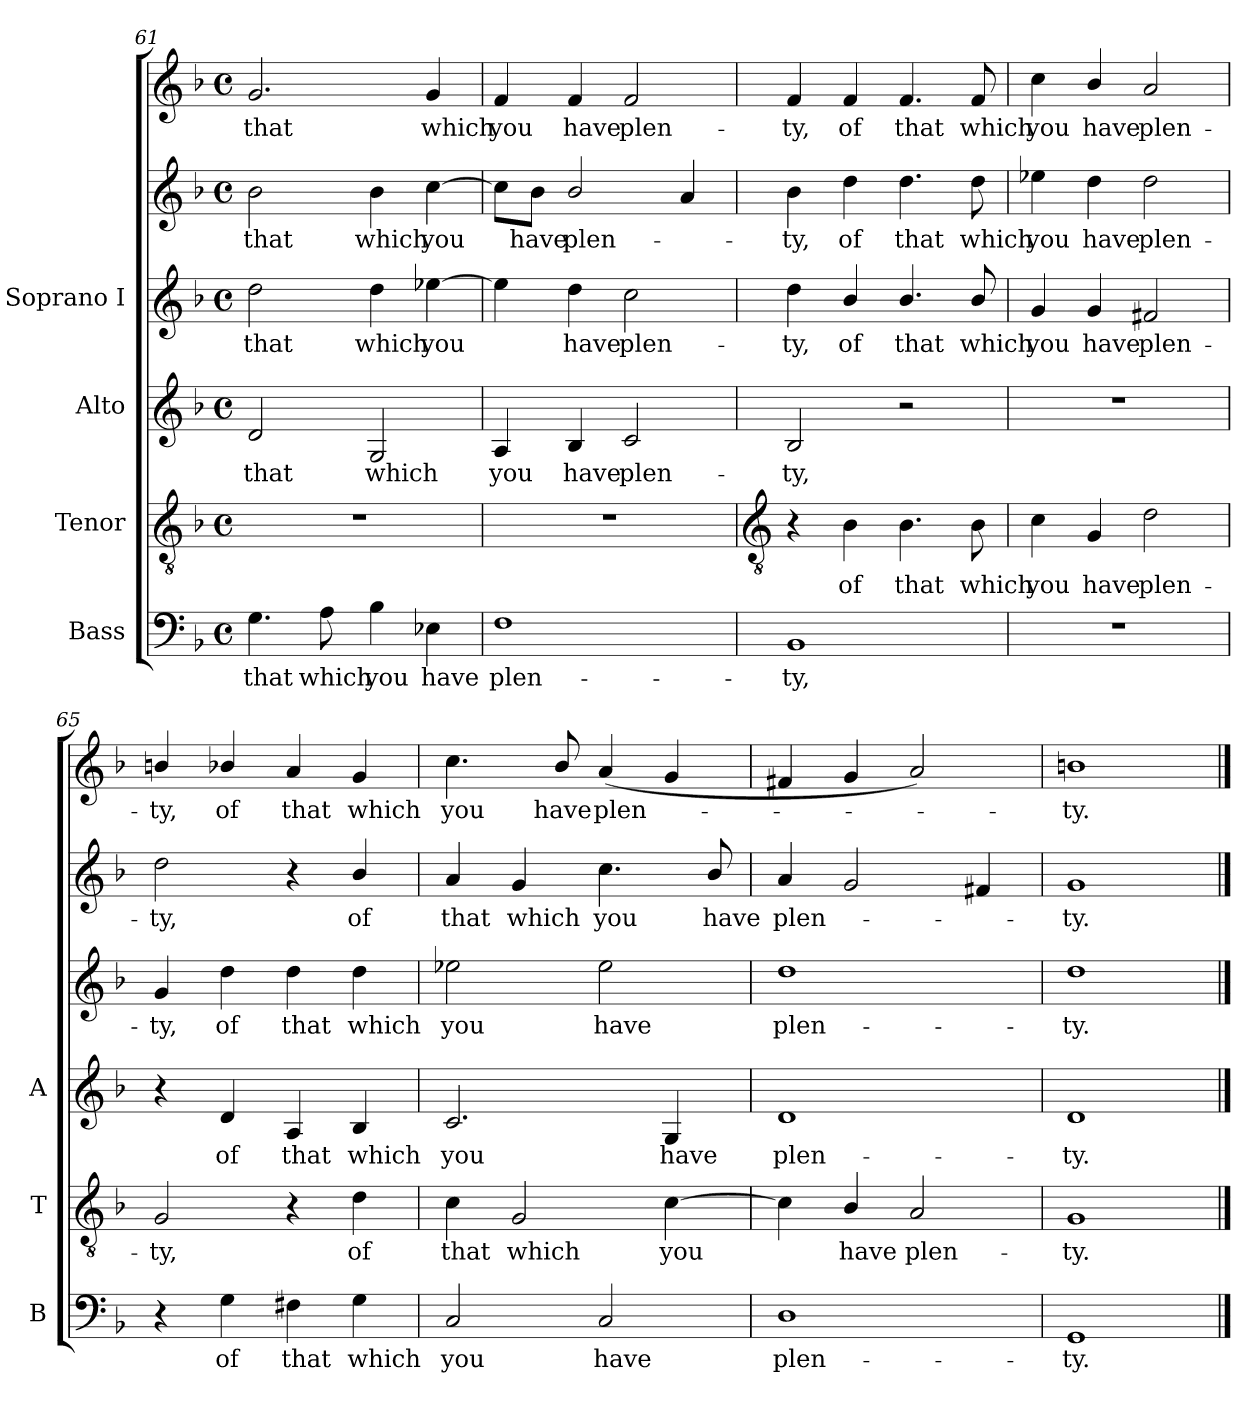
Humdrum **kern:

**kern	**text	**kern	**text	**kern	**text	**kern	**text	**kern	**text	**kern	**text
*part4	*part4	*part3	*part3	*part2	*part2	*part1	*part1	*part1	*part1	*part1	*part1
*staff6	*staff6	*staff5	*staff5	*staff4	*staff4	*staff3	*staff3	*staff2	*staff2	*staff1	*staff1
*I"Bass	*	*I"Tenor	*	*I"Alto	*	*I"Soprano I	*	*	*	*	*
*I'B	*	*I'T	*	*I'A	*	*	*	*	*	*	*
*clefF4	*	*clefGv2	*	*clefG2	*	*clefG2	*	*clefG2	*	*clefG2	*
*k[b-]	*	*k[b-]	*	*k[b-]	*	*k[b-]	*	*k[b-]	*	*k[b-]	*
*F:	*	*F:	*	*F:	*	*F:	*	*F:	*	*F:	*
*M4/4	*	*M4/4	*	*M4/4	*	*M4/4	*	*M4/4	*	*M4/4	*
*met(c)	*	*met(c)	*	*met(c)	*	*met(c)	*	*met(c)	*	*met(c)	*
=61	=61	=61	=61	=61	=61	=61	=61	=61	=61	=61	=61
!	!LO:LY:b	!	!	!	!LO:LY:b	!	!LO:LY:b	!	!LO:LY:b	!	!LO:LY:b
4.G	that	1r	.	2d	that	2dd	that	2b-	that	2.g	that
!	!LO:LY:b	!	!	!	!	!	!	!	!	!	!
8A	which	.	.	.	.	.	.	.	.	.	.
!	!LO:LY:b	!	!	!	!LO:LY:b	!	!LO:LY:b	!	!LO:LY:b	!	!
4B-	you	.	.	2G	which	4dd	which	4b-	which	.	.
!	!LO:LY:b	!	!	!	!	!	!LO:LY:b	!	!LO:LY:b	!	!LO:LY:b
4E-X	have	.	.	.	.	[4ee-X	you	[4cc	you	4g	which
=62	=62	=62	=62	=62	=62	=62	=62	=62	=62	=62	=62
!	!LO:LY:b	!	!	!	!LO:LY:b	!	!	!	!	!	!LO:LY:b
1F	plen-	1r	.	4A	you	4ee-]	.	8cc\L]	.	4f	you
!	!	!	!	!	!	!	!	!	!LO:LY:b	!	!
.	.	.	.	.	.	.	.	8b-\J	-have	.	.
!	!	!	!	!	!LO:LY:b	!	!LO:LY:b	!	!LO:LY:b	!	!LO:LY:b
.	.	.	.	4B-	have	4dd	have	2b-/	plen-	4f	have
!	!	!	!	!	!LO:LY:b	!	!LO:LY:b	!	!	!	!LO:LY:b
.	.	.	.	2c	plen-	2cc	plen-	.	.	2f	plen-
.	.	.	.	.	.	.	.	4a	.	.	.
!!LO:LB:g=z
=63	=63	=63	=63	=63	=63	=63	=63	=63	=63	=63	=63
*	*	*clefGv2	*	*	*	*	*	*	*	*	*
!	!LO:LY:b	!	!	!	!LO:LY:b	!	!LO:LY:b	!	!LO:LY:b	!	!LO:LY:b
1BB-	-ty,	4r	.	2B-	-ty,	4dd	ty,	4b-	ty,	4f	-ty,
!	!	!	!LO:LY:b	!	!	!	!LO:LY:b	!	!LO:LY:b	!	!LO:LY:b
.	.	4B-	of	.	.	4b-/	of	4dd	of	4f	of
!	!	!	!LO:LY:b	!	!	!	!LO:LY:b	!	!LO:LY:b	!	!LO:LY:b
.	.	4.B-	that	2r	.	4.b-/	that	4.dd	that	4.f	that
!	!	!	!LO:LY:b	!	!	!	!LO:LY:b	!	!LO:LY:b	!	!LO:LY:b
.	.	8B-	which	.	.	8b-/	which	8dd	which	8f	which
=64	=64	=64	=64	=64	=64	=64	=64	=64	=64	=64	=64
!	!	!	!LO:LY:b	!	!	!	!LO:LY:b	!	!LO:LY:b	!	!LO:LY:b
1r	.	4c	you	1r	.	4g	-you	4ee-X	-you	4cc	you
!	!	!	!LO:LY:b	!	!	!	!LO:LY:b	!	!LO:LY:b	!	!LO:LY:b
.	.	4G	have	.	.	4g	have	4dd	have	4b-/	have
!	!	!	!LO:LY:b	!	!	!	!LO:LY:b	!	!LO:LY:b	!	!LO:LY:b
.	.	2d	plen-	.	.	2f#X	plen-	2dd	plen-	2a	plen-
=65	=65	=65	=65	=65	=65	=65	=65	=65	=65	=65	=65
!	!	!	!LO:LY:b	!	!	!	!LO:LY:b	!	!LO:LY:b	!	!LO:LY:b
4r	.	2G	-ty,	4r	.	4g	ty,	2dd	ty,	4bn/	-ty,
!	!LO:LY:b	!	!	!	!LO:LY:b	!	!LO:LY:b	!	!	!	!LO:LY:b
4G	of	.	.	4d	of	4dd	of	.	.	4b-X/	of
!	!LO:LY:b	!	!	!	!LO:LY:b	!	!LO:LY:b	!	!	!	!LO:LY:b
4F#X	that	4r	.	4A	that	4dd	that	4r	.	4a	that
!	!LO:LY:b	!	!LO:LY:b	!	!LO:LY:b	!	!LO:LY:b	!	!LO:LY:b	!	!LO:LY:b
4G	which	4d	of	4B-	which	4dd	which	4b-/	of	4g	which
=66	=66	=66	=66	=66	=66	=66	=66	=66	=66	=66	=66
!	!LO:LY:b	!	!LO:LY:b	!	!LO:LY:b	!	!LO:LY:b	!	!LO:LY:b	!	!LO:LY:b
2C	you	4c	that	2.c	you	2ee-X	you	4a	that	4.cc	you
!	!	!	!LO:LY:b	!	!	!	!	!	!LO:LY:b	!	!
.	.	2G	which	.	.	.	.	4g	which	.	.
!	!	!	!	!	!	!	!	!	!	!	!LO:LY:b
.	.	.	.	.	.	.	.	.	.	8b-/	have
!	!LO:LY:b	!	!	!	!	!	!LO:LY:b	!	!LO:LY:b	!	!LO:LY:b
2C	have	.	.	.	.	2ee-	have	4.cc	you	(<4a	plen-
!	!	!	!LO:LY:b	!	!LO:LY:b	!	!	!	!	!	!
.	.	[4c	you	4G	have	.	.	.	.	4g	.
!	!	!	!	!	!	!	!	!	!LO:LY:b	!	!
.	.	.	.	.	.	.	.	8b-/	have	.	.
=67	=67	=67	=67	=67	=67	=67	=67	=67	=67	=67	=67
!	!LO:LY:b	!	!	!	!LO:LY:b	!	!LO:LY:b	!	!LO:LY:b	!	!
1D	plen-	4c]	.	1d	plen-	1dd	plen-	4a	plen-	4f#X	.
!	!	!	!LO:LY:b	!	!	!	!	!	!	!	!
.	.	4B-/	have	.	.	.	.	2g	.	4g	.
!	!	!	!LO:LY:b	!	!	!	!	!	!	!	!
.	.	2A	plen-	.	.	.	.	.	.	2a)	.
.	.	.	.	.	.	.	.	4f#X	.	.	.
=68	=68	=68	=68	=68	=68	=68	=68	=68	=68	=68	=68
!	!LO:LY:b	!	!LO:LY:b	!	!LO:LY:b	!	!LO:LY:b	!	!LO:LY:b	!	!LO:LY:b
1GG	-ty.	1G	-ty.	1d	-ty.	1dd	ty.	1g	ty.	1bn	-ty.
==	==	==	==	==	==	==	==	==	==	==	==
*-	*-	*-	*-	*-	*-	*-	*-	*-	*-	*-	*-
